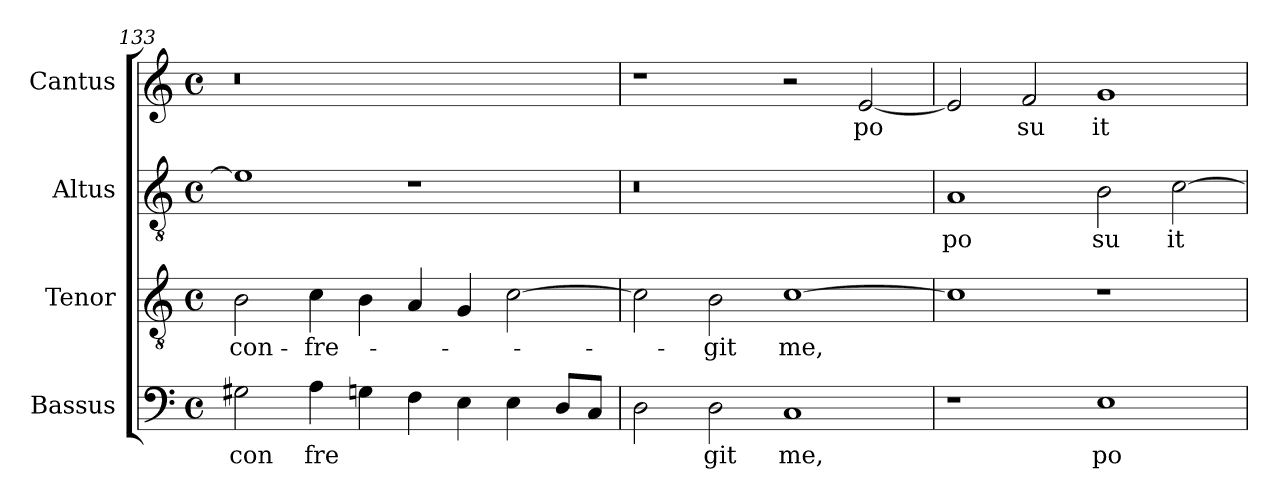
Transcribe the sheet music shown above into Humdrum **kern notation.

**kern	**text	**kern	**text	**kern	**text	**kern	**text
*part4	*part4	*part3	*part3	*part2	*part2	*part1	*part1
*staff4	*staff4	*staff3	*staff3	*staff2	*staff2	*staff1	*staff1
*I"Bassus	*	*I"Tenor	*	*I"Altus	*	*I"Cantus	*
*clefF4	*	*clefGv2	*	*clefGv2	*	*clefG2	*
*M4/4	*	*M4/4	*	*M4/4	*	*M4/4	*
*met(c)	*	*met(c)	*	*met(c)	*	*met(c)	*
=133	=133	=133	=133	=133	=133	=133	=133
!	!LO:LY:b:cj	!	!LO:LY:b:cj	!	!	!	!
2G#X\	con	2B\	con-	1e]	.	0r	.
!	!LO:LY:b	!	!LO:LY:b	!	!	!	!
4A\	fre	4c\	-fre-	.	.	.	.
4Gn\	.	4B\	.	.	.	.	.
4F\	.	4A/	.	1r	.	.	.
4E\	.	4G/	.	.	.	.	.
4E\	.	[>2c\	.	.	.	.	.
8D/L	.	.	.	.	.	.	.
8C/J	.	.	.	.	.	.	.
=134	=134	=134	=134	=134	=134	=134	=134
2D\	.	2c\]	.	0r	.	1r	.
!	!LO:LY:b:cj	!	!LO:LY:b:cj	!	!	!	!
2D\	git	2B\	-git	.	.	.	.
!	!LO:LY:b:cj	!	!LO:LY:b:cj	!	!	!	!
1C	me,	[>1c	me,	.	.	2r	.
!	!	!	!	!	!	!	!LO:LY:b:cj
.	.	.	.	.	.	[<2e/	po
=135	=135	=135	=135	=135	=135	=135	=135
!	!	!	!	!	!LO:LY:b:cj	!	!
1r	.	1c]	.	1A	po	2e/]	.
!	!	!	!	!	!	!	!LO:LY:b:cj
.	.	.	.	.	.	2f/	su
!	!LO:LY:b:cj	!	!	!	!LO:LY:b:cj	!	!LO:LY:b:cj
1E	po	1r	.	2B\	su	1g	it
!	!	!	!	!	!LO:LY:b:cj	!	!
.	.	.	.	[>2c\	it	.	.
=	=	=	=	=	=	=	=
*-	*-	*-	*-	*-	*-	*-	*-
